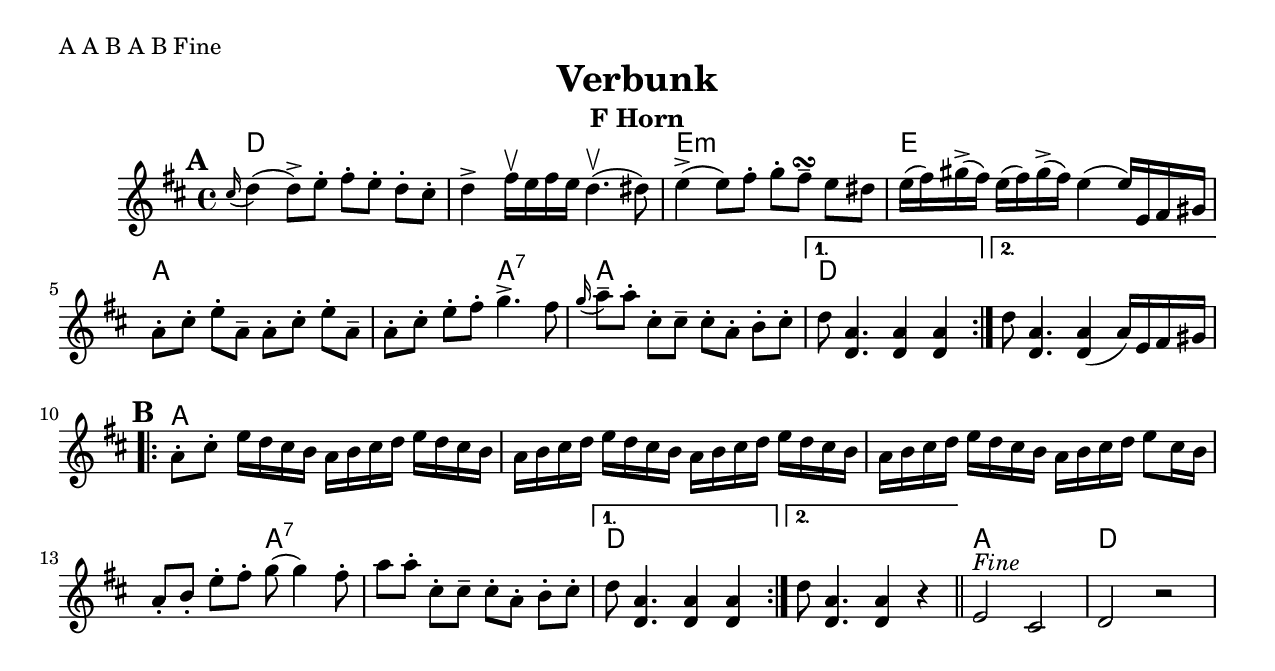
\version "2.18.0"
\include "english.ly"
\pointAndClickOff
\paper{
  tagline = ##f
  print-all-headers = ##t
  #(set-paper-size "letter")
}
date = #(strftime "%d-%m-%Y" (localtime (current-time)))

%\markup{ \italic{ " Updated " \date  }  }

\markup{ A A B A B Fine}

global = {
  \clef treble
  \key d \major
  \time 4/4
  \set Score.markFormatter = #format-mark-box-alphabet
}

%#################################### Melody ########################
diddle = { a16 b cs d e d cs b }

melody = \relative c'' {
  \global
  %\partial 16*3 a16 d f   %lead in notes

  \repeat volta 2{
    \mark \default
    \grace cs16 (d4)(d8->) e -.fs-. [e-.] d-. [cs-.]|
    d4-> fs16\upbow e fs e d4.\upbow(ds8)
    e4->(e8) fs-. g-. fs--\turn e [ds]|
    e16(fs) gs->(fs) e16(fs) gs->(fs)  e4(e16) e, fs gs|

    a8-. cs-. e-. [a, --]  a8-. cs-. e-. [a, --]
    a8-. cs-. e-. [fs-.] g4.-> fs8
    \grace g16(a8--) a-. cs,-. [cs --] cs-. a-. b-.[cs-.]

  }
  \alternative {
    {  d8 <a d,>4.  <a d,>4 <a d,>}
    {  d8 <a d,>4.  <a d,>4 (a16) e fs gs}
  }

  \repeat volta 2{
    \mark \default
    a8-. cs-. e16 d cs b \diddle
    \diddle \diddle
    \diddle a16 b cs d e8 cs16 b |  %add a slur
    a8-. [b-.]  e-. [fs-.] g(g4) fs8-.|
    a8 a-. cs,-. [cs --] cs-. a-. b-.[cs-.]



  }
  \alternative {
    { d8 <a d,>4.  <a d,>4 <a d,>}
    { d8 <a d,>4.  <a d,>4 r }
  }
  \bar"||"
  e2^\markup{\italic{Fine}} cs
  d2 r
}
%################################# Lyrics #####################
%\addlyrics{  }
%################################# Chords #######################
harmonies = \chordmode {
  d1*2
  e1:m
  e1
  a2*3
  a2:7
  a1
  d1*2
  %b
  a2*7
  a2*3:7
  d1*2
  a1
  d1
}

\score {
  <<
    \new ChordNames {
      \set chordChanges = ##f
      \harmonies
    }
    \new Staff
    \melody
  >>
  \header{
    title= "Verbunk"
    subtitle=""
    composer= ""
    instrument = "F Horn"
    arranger= ""
  }
  \layout{indent = 1.0\cm}
  \midi {
    \tempo 4 = 120

    % \midi { }
  }
}
%{
% more verses:
\markup{}
\markup {
  \fill-line {
    \hspace #0.1 % distance from left margin
    \column {
      \line { "1."
	\column {
	  ""
	}
      }
      \hspace #0.2 % vertical distance between verses
      \line { "2."
	\column {
	 ""
	}
      }
    }
    \hspace #0.1  % horiz. distance between columns
    \column {
      \line { "3."
	\column {
	  ""
	}
      }
      \hspace #0.2 % distance between verses
      \line { "4."
	\column {
	 ""
	}
      }
    }
    \hspace #0.1 % distance to right margin
  }
}

%}
